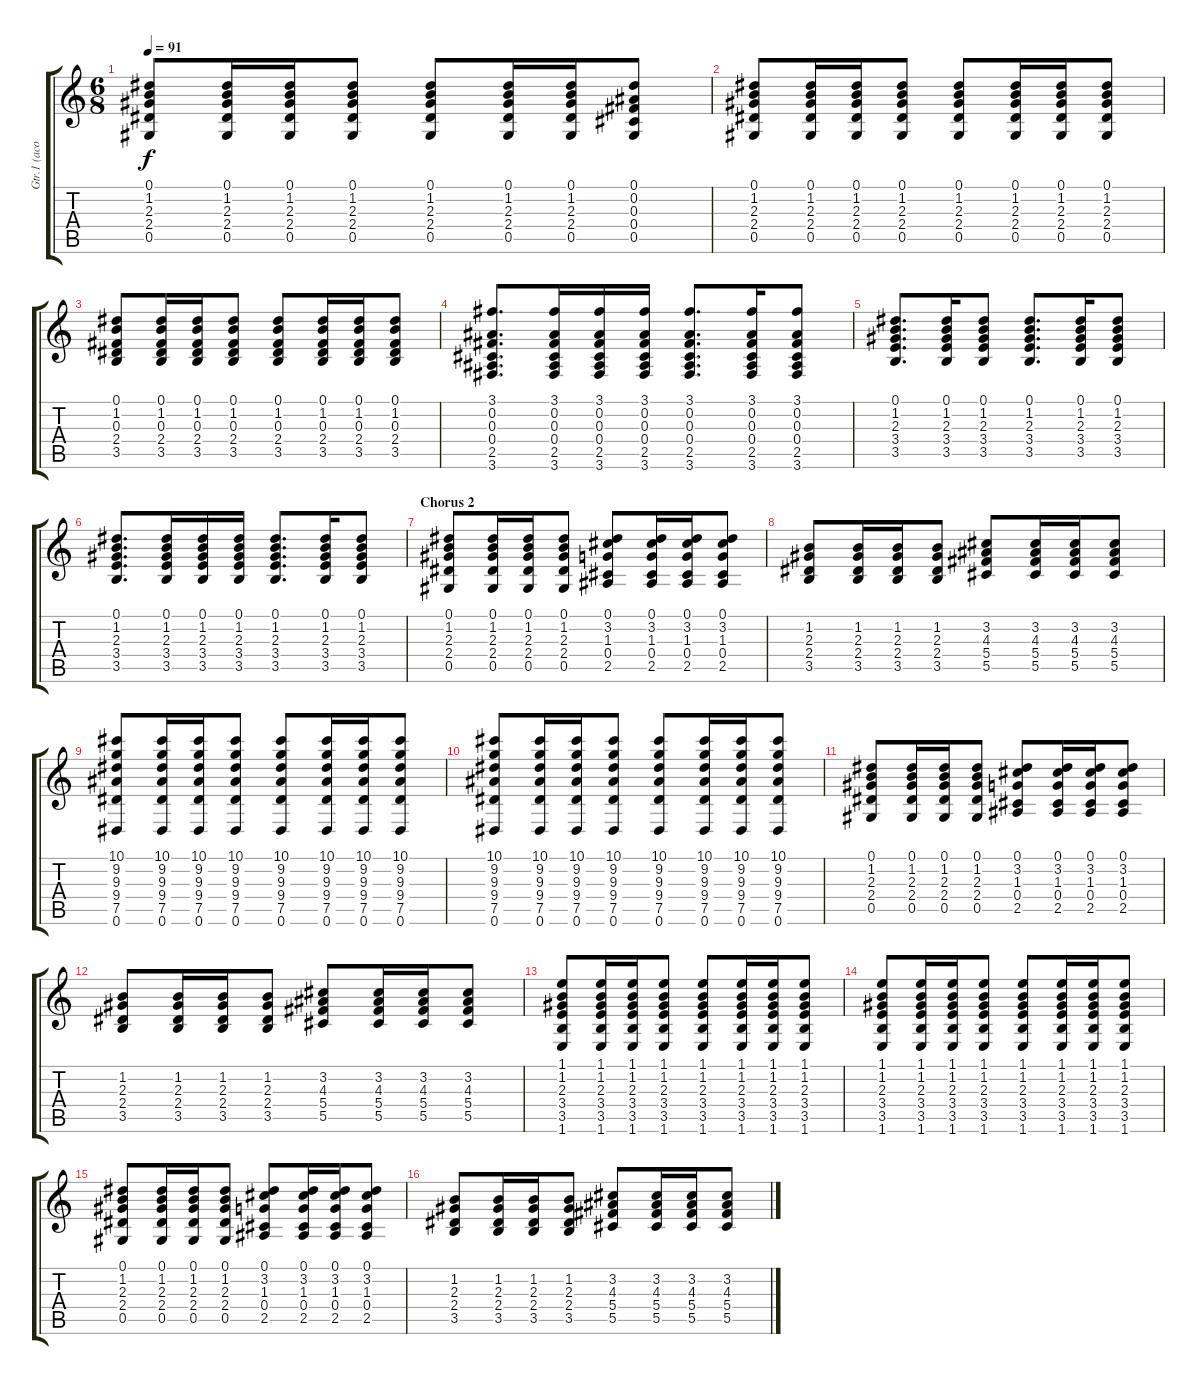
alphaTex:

\track ("Gtr.1 (acoust.)" "Gtr.1 (aco") {instrument acousticguitarsteel}
\staff {score tabs}
\tuning (Eb4 Bb3 Gb3 Db3 Ab2 Eb2) {hide}
\ts (6 8)
\tempo 91
\clef g2
\ks c
(0.1 1.2 2.3 2.4 0.5).8{dy f} (0.1 1.2 2.3 2.4 0.5).16 (0.1 1.2 2.3 2.4 0.5).16 (0.1 1.2 2.3 2.4 0.5).8 (0.1 1.2 2.3 2.4 0.5).8 (0.1 1.2 2.3 2.4 0.5).16 (0.1 1.2 2.3 2.4 0.5).16 (0.1 0.2 0.3 0.4 0.5).8 |
(0.1 1.2 2.3 2.4 0.5).8 (0.1 1.2 2.3 2.4 0.5).16 (0.1 1.2 2.3 2.4 0.5).16 (0.1 1.2 2.3 2.4 0.5).8 (0.1 1.2 2.3 2.4 0.5).8 (0.1 1.2 2.3 2.4 0.5).16 (0.1 1.2 2.3 2.4 0.5).16 (0.1 1.2 2.3 2.4 0.5).8 |
(0.1 1.2 0.3 2.4 3.5).8 (0.1 1.2 0.3 2.4 3.5).16 (0.1 1.2 0.3 2.4 3.5).16 (0.1 1.2 0.3 2.4 3.5).8 (0.1 1.2 0.3 2.4 3.5).8 (0.1 1.2 0.3 2.4 3.5).16 (0.1 1.2 0.3 2.4 3.5).16 (0.1 1.2 0.3 2.4 3.5).8 |
(3.1 0.2 0.3 0.4 2.5 3.6).8{d} (3.1 0.2 0.3 0.4 2.5 3.6).16 (3.1 0.2 0.3 0.4 2.5 3.6).16 (3.1 0.2 0.3 0.4 2.5 3.6).16 (3.1 0.2 0.3 0.4 2.5 3.6).8{d} (3.1 0.2 0.3 0.4 2.5 3.6).16 (3.1 0.2 0.3 0.4 2.5 3.6).8 |
(0.1 1.2 2.3 3.4 3.5).8{d} (0.1 1.2 2.3 3.4 3.5).16 (0.1 1.2 2.3 3.4 3.5).8 (0.1 1.2 2.3 3.4 3.5).8{d} (0.1 1.2 2.3 3.4 3.5).16 (0.1 1.2 2.3 3.4 3.5).8 |
(0.1 1.2 2.3 3.4 3.5).8{d} (0.1 1.2 2.3 3.4 3.5).16 (0.1 1.2 2.3 3.4 3.5).16 (0.1 1.2 2.3 3.4 3.5).16 (0.1 1.2 2.3 3.4 3.5).8{d} (0.1 1.2 2.3 3.4 3.5).16 (0.1 1.2 2.3 3.4 3.5).8 |
\section ("" "Chorus 2")
(0.1 1.2 2.3 2.4 0.5).8 (0.1 1.2 2.3 2.4 0.5).16 (0.1 1.2 2.3 2.4 0.5).16 (0.1 1.2 2.3 2.4 0.5).8 (0.1 3.2 1.3 0.4 2.5).8 (0.1 3.2 1.3 0.4 2.5).16 (0.1 3.2 1.3 0.4 2.5).16 (0.1 3.2 1.3 0.4 2.5).8 |
(1.2 2.3 2.4 3.5).8 (1.2 2.3 2.4 3.5).16 (1.2 2.3 2.4 3.5).16 (1.2 2.3 2.4 3.5).8 (3.2 4.3 5.4 5.5).8 (3.2 4.3 5.4 5.5).16 (3.2 4.3 5.4 5.5).16 (3.2 4.3 5.4 5.5).8 |
(10.1 9.2 9.3 9.4 7.5 0.6).8 (10.1 9.2 9.3 9.4 7.5 0.6).16 (10.1 9.2 9.3 9.4 7.5 0.6).16 (10.1 9.2 9.3 9.4 7.5 0.6).8 (10.1 9.2 9.3 9.4 7.5 0.6).8 (10.1 9.2 9.3 9.4 7.5 0.6).16 (10.1 9.2 9.3 9.4 7.5 0.6).16 (10.1 9.2 9.3 9.4 7.5 0.6).8 |
(10.1 9.2 9.3 9.4 7.5 0.6).8 (10.1 9.2 9.3 9.4 7.5 0.6).16 (10.1 9.2 9.3 9.4 7.5 0.6).16 (10.1 9.2 9.3 9.4 7.5 0.6).8 (10.1 9.2 9.3 9.4 7.5 0.6).8 (10.1 9.2 9.3 9.4 7.5 0.6).16 (10.1 9.2 9.3 9.4 7.5 0.6).16 (10.1 9.2 9.3 9.4 7.5 0.6).8 |
(0.1 1.2 2.3 2.4 0.5).8 (0.1 1.2 2.3 2.4 0.5).16 (0.1 1.2 2.3 2.4 0.5).16 (0.1 1.2 2.3 2.4 0.5).8 (0.1 3.2 1.3 0.4 2.5).8 (0.1 3.2 1.3 0.4 2.5).16 (0.1 3.2 1.3 0.4 2.5).16 (0.1 3.2 1.3 0.4 2.5).8 |
(1.2 2.3 2.4 3.5).8 (1.2 2.3 2.4 3.5).16 (1.2 2.3 2.4 3.5).16 (1.2 2.3 2.4 3.5).8 (3.2 4.3 5.4 5.5).8 (3.2 4.3 5.4 5.5).16 (3.2 4.3 5.4 5.5).16 (3.2 4.3 5.4 5.5).8 |
(1.1 1.2 2.3 3.4 3.5 1.6).8 (1.1 1.2 2.3 3.4 3.5 1.6).16 (1.1 1.2 2.3 3.4 3.5 1.6).16 (1.1 1.2 2.3 3.4 3.5 1.6).8 (1.1 1.2 2.3 3.4 3.5 1.6).8 (1.1 1.2 2.3 3.4 3.5 1.6).16 (1.1 1.2 2.3 3.4 3.5 1.6).16 (1.1 1.2 2.3 3.4 3.5 1.6).8 |
(1.1 1.2 2.3 3.4 3.5 1.6).8 (1.1 1.2 2.3 3.4 3.5 1.6).16 (1.1 1.2 2.3 3.4 3.5 1.6).16 (1.1 1.2 2.3 3.4 3.5 1.6).8 (1.1 1.2 2.3 3.4 3.5 1.6).8 (1.1 1.2 2.3 3.4 3.5 1.6).16 (1.1 1.2 2.3 3.4 3.5 1.6).16 (1.1 1.2 2.3 3.4 3.5 1.6).8 |
(0.1 1.2 2.3 2.4 0.5).8 (0.1 1.2 2.3 2.4 0.5).16 (0.1 1.2 2.3 2.4 0.5).16 (0.1 1.2 2.3 2.4 0.5).8 (0.1 3.2 1.3 0.4 2.5).8 (0.1 3.2 1.3 0.4 2.5).16 (0.1 3.2 1.3 0.4 2.5).16 (0.1 3.2 1.3 0.4 2.5).8 |
(1.2 2.3 2.4 3.5).8 (1.2 2.3 2.4 3.5).16 (1.2 2.3 2.4 3.5).16 (1.2 2.3 2.4 3.5).8 (3.2 4.3 5.4 5.5).8 (3.2 4.3 5.4 5.5).16 (3.2 4.3 5.4 5.5).16 (3.2 4.3 5.4 5.5).8
